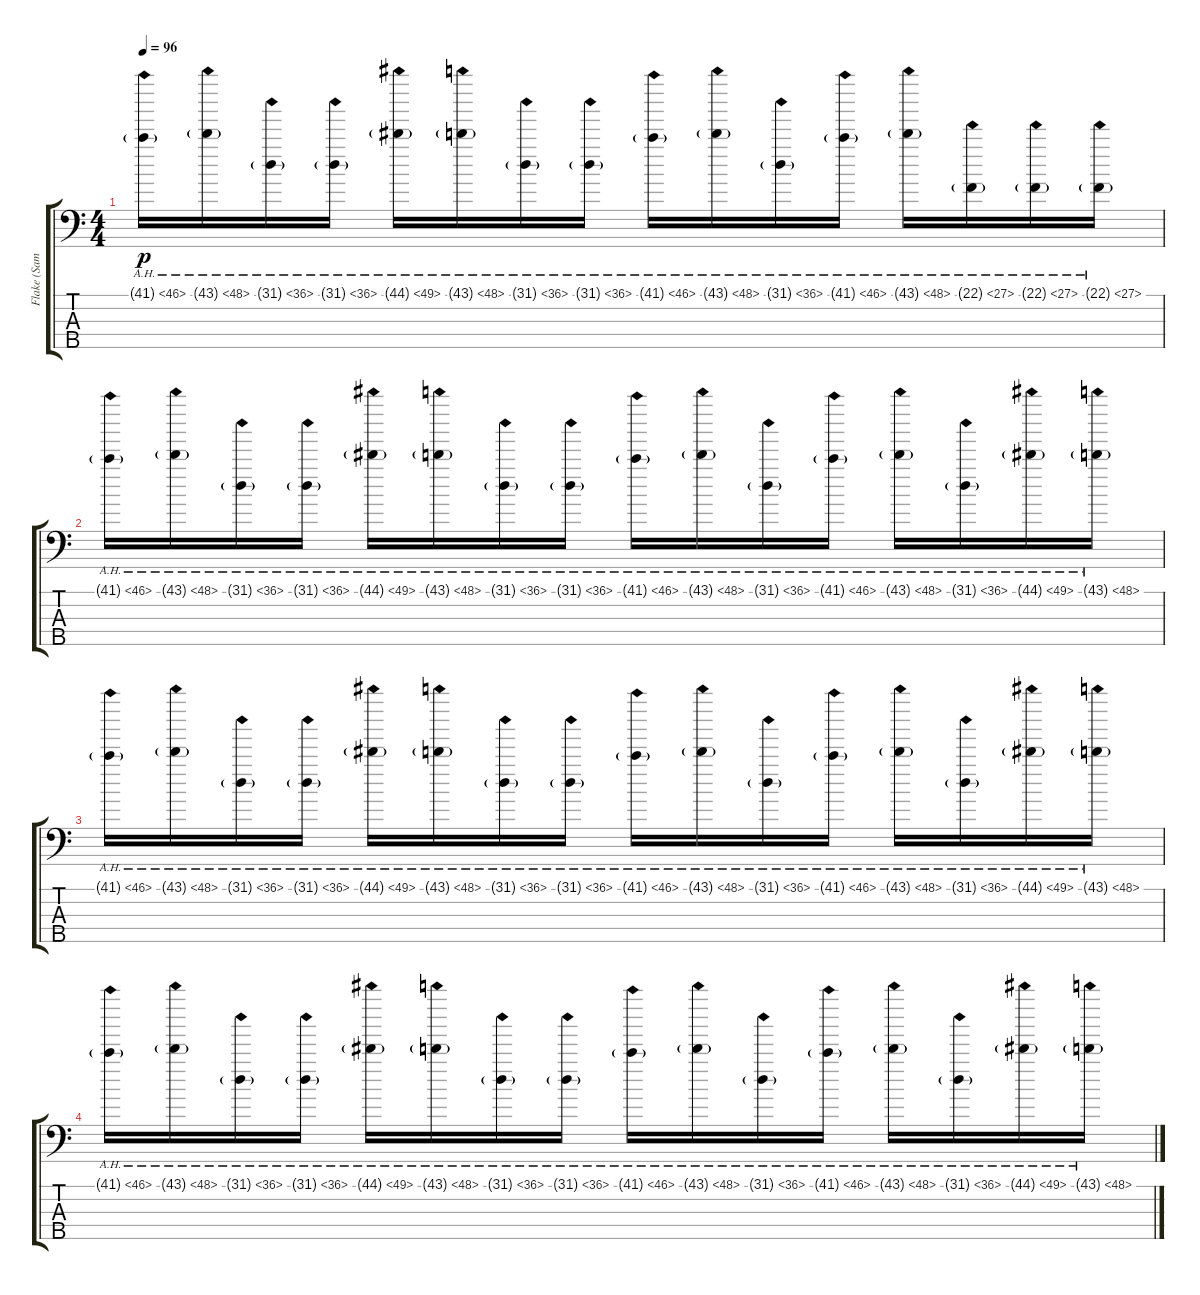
\track ("Flake (Sample 2 + Keyboard)" "Flake (Sam") {instrument lead2sawtooth}
\staff {score tabs}
\tuning (G2 D2 A1 E1 B0) {hide}
\ts (4 4)
\tempo 96
\clef f4
\ks c
41.1{ah 5 g}.16{dy p} 43.1{ah 5 g}.16 31.1{ah 5 g}.16 31.1{ah 5 g}.16 44.1{ah 5 g}.16 43.1{ah 5 g}.16 31.1{ah 5 g}.16 31.1{ah 5 g}.16 41.1{ah 5 g}.16 43.1{ah 5 g}.16 31.1{ah 5 g}.16 41.1{ah 5 g}.16 43.1{ah 5 g}.16 22.1{ah 5 g}.16 22.1{ah 5 g}.16 22.1{ah 5 g}.16 |
41.1{ah 5 g}.16 43.1{ah 5 g}.16 31.1{ah 5 g}.16 31.1{ah 5 g}.16 44.1{ah 5 g}.16 43.1{ah 5 g}.16 31.1{ah 5 g}.16 31.1{ah 5 g}.16 41.1{ah 5 g}.16 43.1{ah 5 g}.16 31.1{ah 5 g}.16 41.1{ah 5 g}.16 43.1{ah 5 g}.16 31.1{ah 5 g}.16 44.1{ah 5 g}.16 43.1{ah 5 g}.16 |
41.1{ah 5 g}.16 43.1{ah 5 g}.16 31.1{ah 5 g}.16 31.1{ah 5 g}.16 44.1{ah 5 g}.16 43.1{ah 5 g}.16 31.1{ah 5 g}.16 31.1{ah 5 g}.16 41.1{ah 5 g}.16 43.1{ah 5 g}.16 31.1{ah 5 g}.16 41.1{ah 5 g}.16 43.1{ah 5 g}.16 31.1{ah 5 g}.16 44.1{ah 5 g}.16 43.1{ah 5 g}.16 |
41.1{ah 5 g}.16 43.1{ah 5 g}.16 31.1{ah 5 g}.16 31.1{ah 5 g}.16 44.1{ah 5 g}.16 43.1{ah 5 g}.16 31.1{ah 5 g}.16 31.1{ah 5 g}.16 41.1{ah 5 g}.16 43.1{ah 5 g}.16 31.1{ah 5 g}.16 41.1{ah 5 g}.16 43.1{ah 5 g}.16 31.1{ah 5 g}.16 44.1{ah 5 g}.16 43.1{ah 5 g}.16
